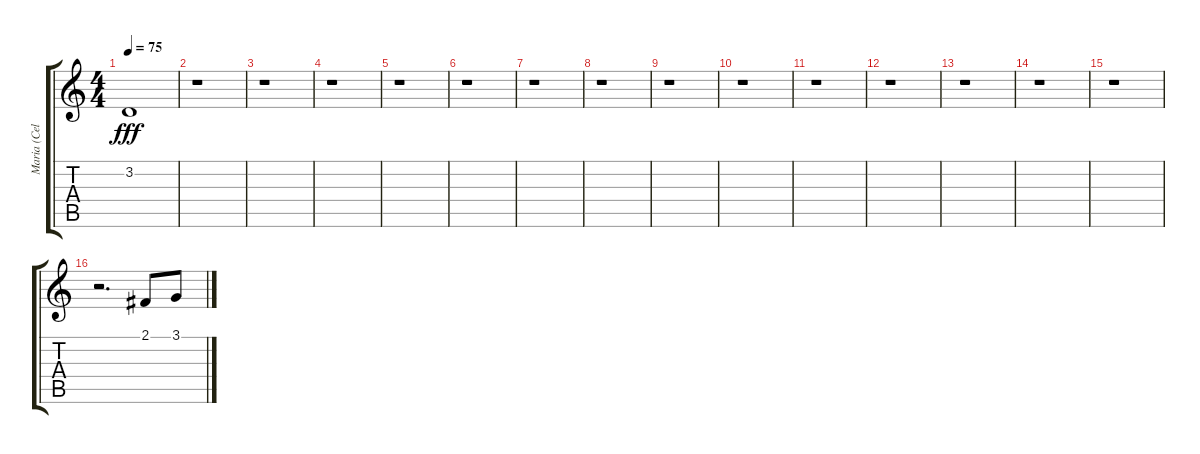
\track ("Maria (Celes)       " "Maria (Cel") {instrument choiraahs}
\staff {score tabs}
\tuning (E4 B3 G3 D3 A2 E2) {hide}
\ts (4 4)
\tempo 75
\clef g2
\ks c
3.2.1{dy fff} |
r.1 |
r.1 |
r.1 |
r.1 |
r.1 |
r.1 |
r.1 |
r.1 |
r.1 |
r.1 |
r.1 |
r.1 |
r.1 |
r.1 |
r.2{d} 2.1.8 3.1.8
